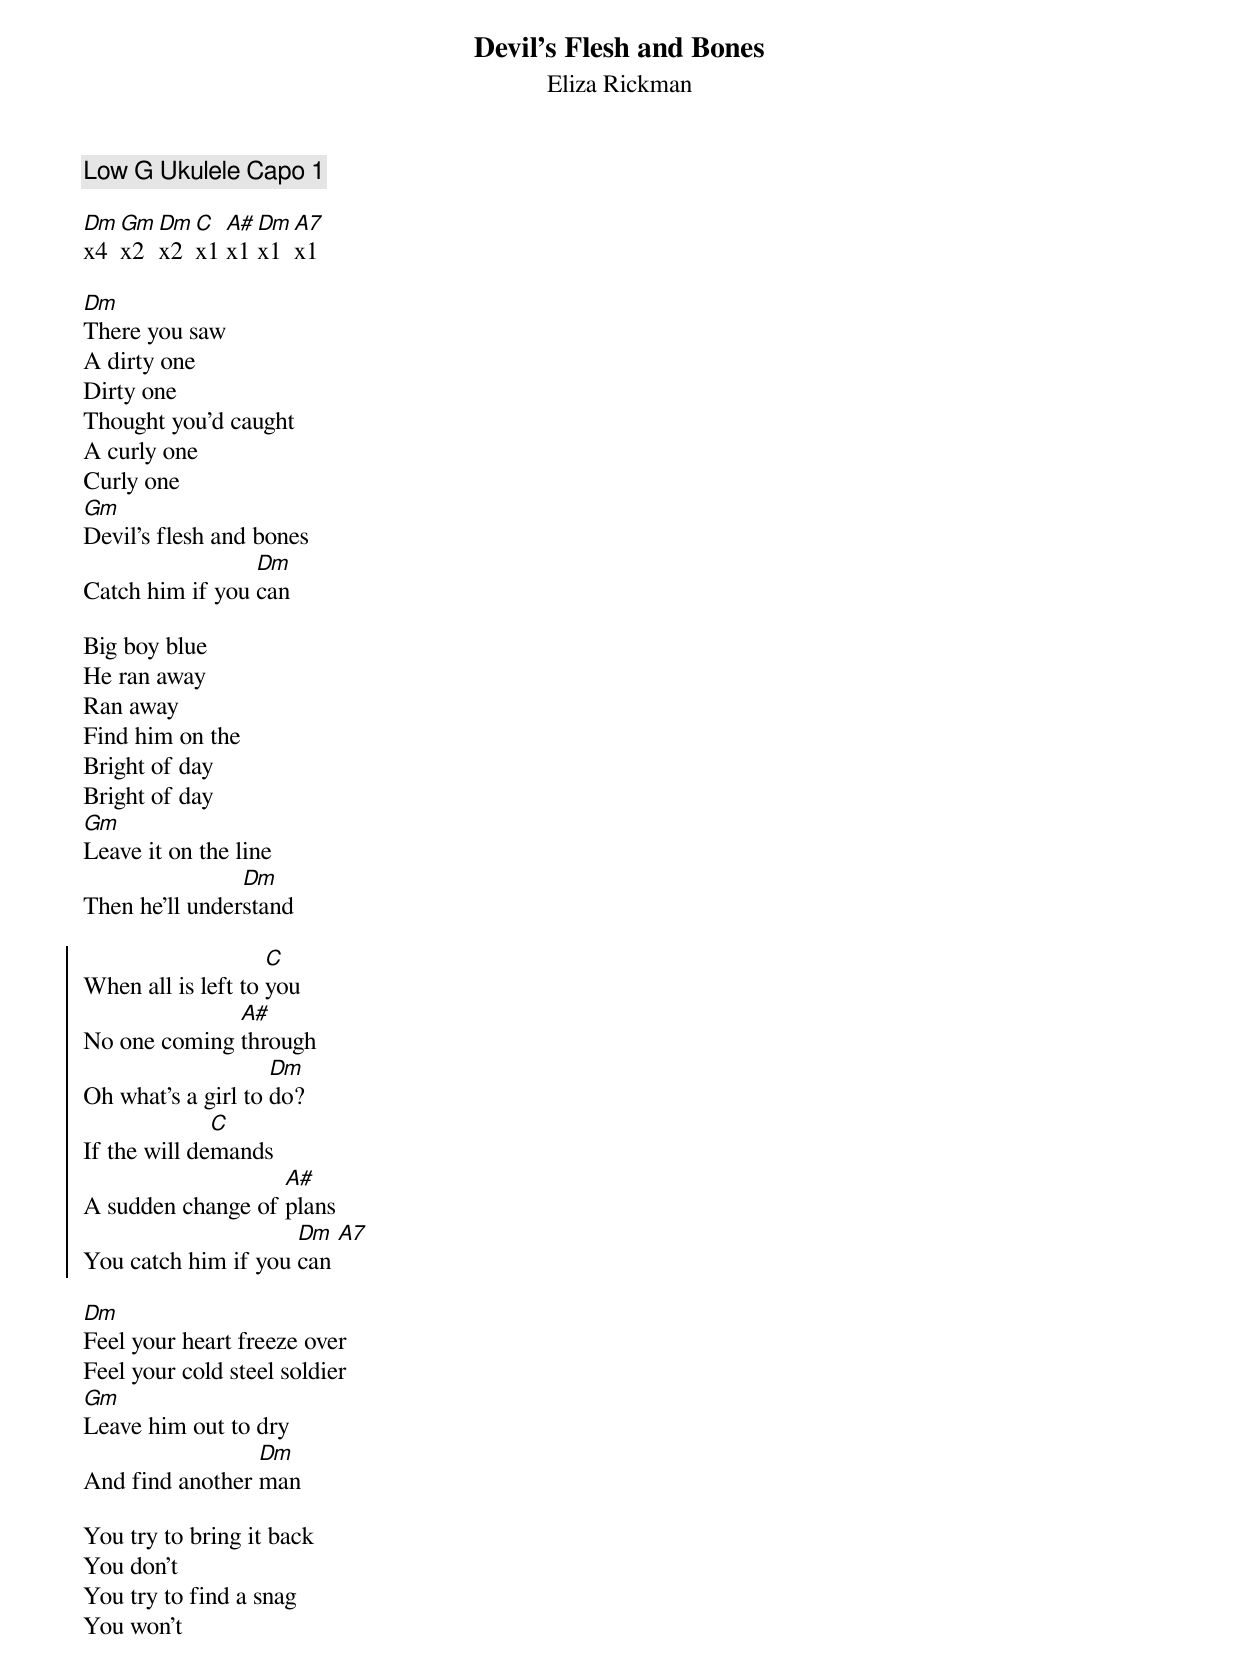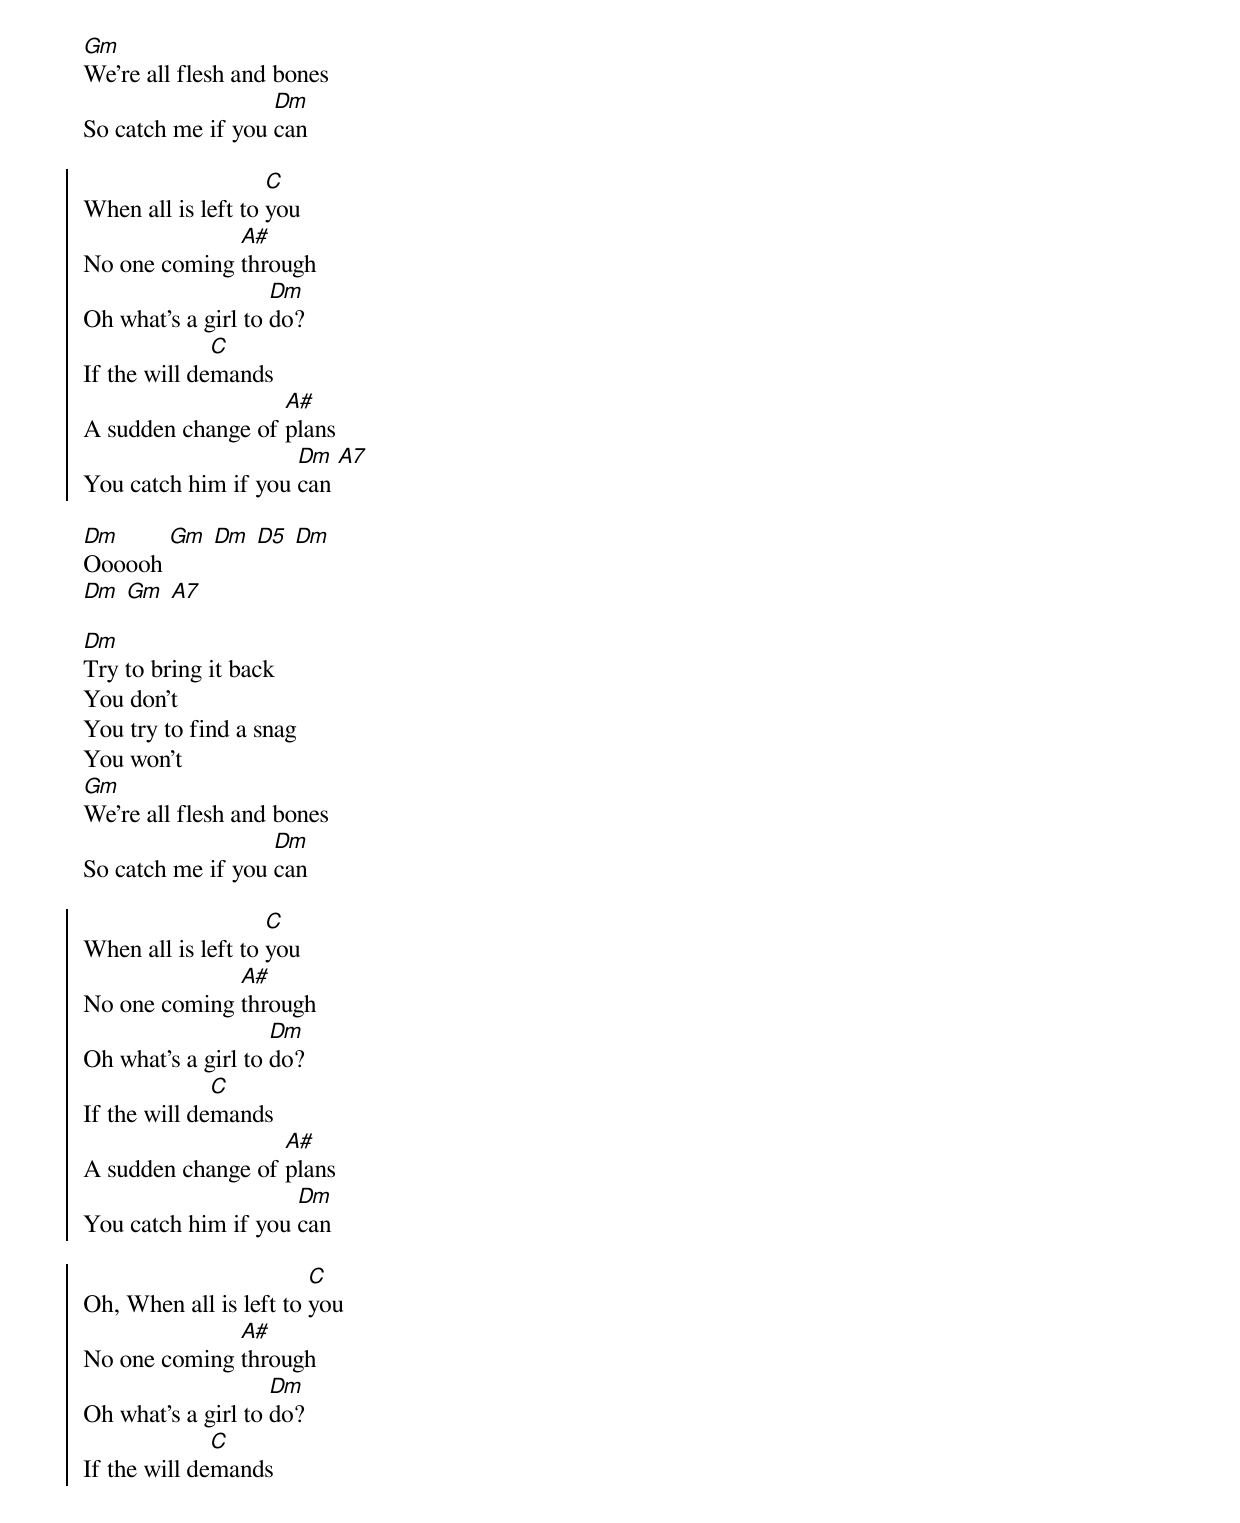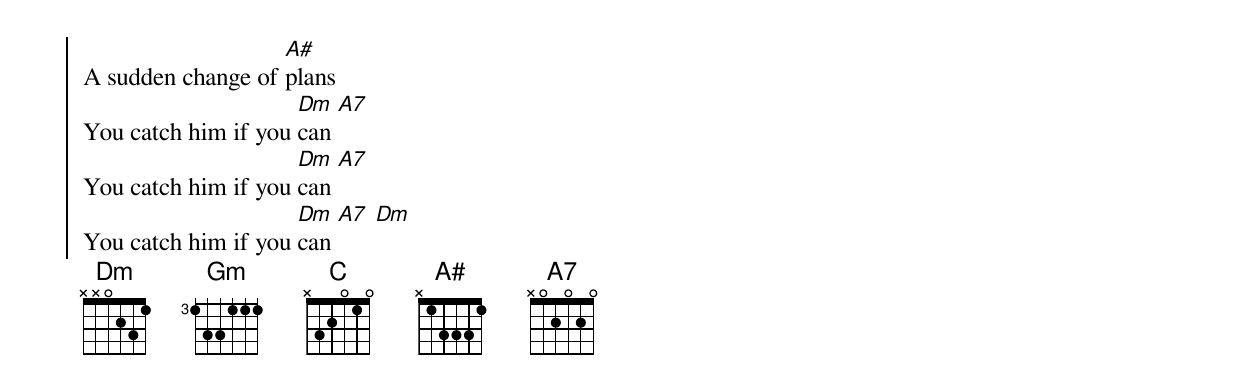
{title:Devil's Flesh and Bones}
{subtitle:Eliza Rickman}
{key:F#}
{comment: Low G Ukulele Capo 1}

[Dm]x4 [Gm]x2 [Dm]x2 [C]x1 [A#]x1 [Dm]x1 [A7]x1

[Dm]There you saw
A dirty one
Dirty one
Thought you'd caught
A curly one
Curly one
[Gm]Devil's flesh and bones
Catch him if you [Dm]can

Big boy blue
He ran away
Ran away
Find him on the
Bright of day
Bright of day
[Gm]Leave it on the line
Then he'll under[Dm]stand

{start_of_chorus}
When all is left to [C]you
No one coming [A#]through
Oh what's a girl to [Dm]do?
If the will de[C]mands
A sudden change of [A#]plans
You catch him if you [Dm]can [A7]
{end_of_chorus}

[Dm]Feel your heart freeze over
Feel your cold steel soldier
[Gm]Leave him out to dry
And find another [Dm]man

You try to bring it back
You don't
You try to find a snag
You won't
[Gm]We're all flesh and bones
So catch me if you [Dm]can

{start_of_chorus}
When all is left to [C]you
No one coming [A#]through
Oh what's a girl to [Dm]do?
If the will de[C]mands
A sudden change of [A#]plans
You catch him if you [Dm]can [A7]
{end_of_chorus}

[Dm]Oooooh [Gm] [Dm] [D5] [Dm]
[Dm] [Gm] [A7]

[Dm]Try to bring it back
You don't
You try to find a snag
You won't
[Gm]We're all flesh and bones
So catch me if you [Dm]can

{start_of_chorus}
When all is left to [C]you
No one coming [A#]through
Oh what's a girl to [Dm]do?
If the will de[C]mands
A sudden change of [A#]plans
You catch him if you [Dm]can
{end_of_chorus}

{start_of_chorus}
Oh, When all is left to [C]you
No one coming [A#]through
Oh what's a girl to [Dm]do?
If the will de[C]mands
A sudden change of [A#]plans
You catch him if you [Dm]can [A7]
You catch him if you [Dm]can [A7]
You catch him if you [Dm]can [A7] [Dm]
{end_of_chorus}
